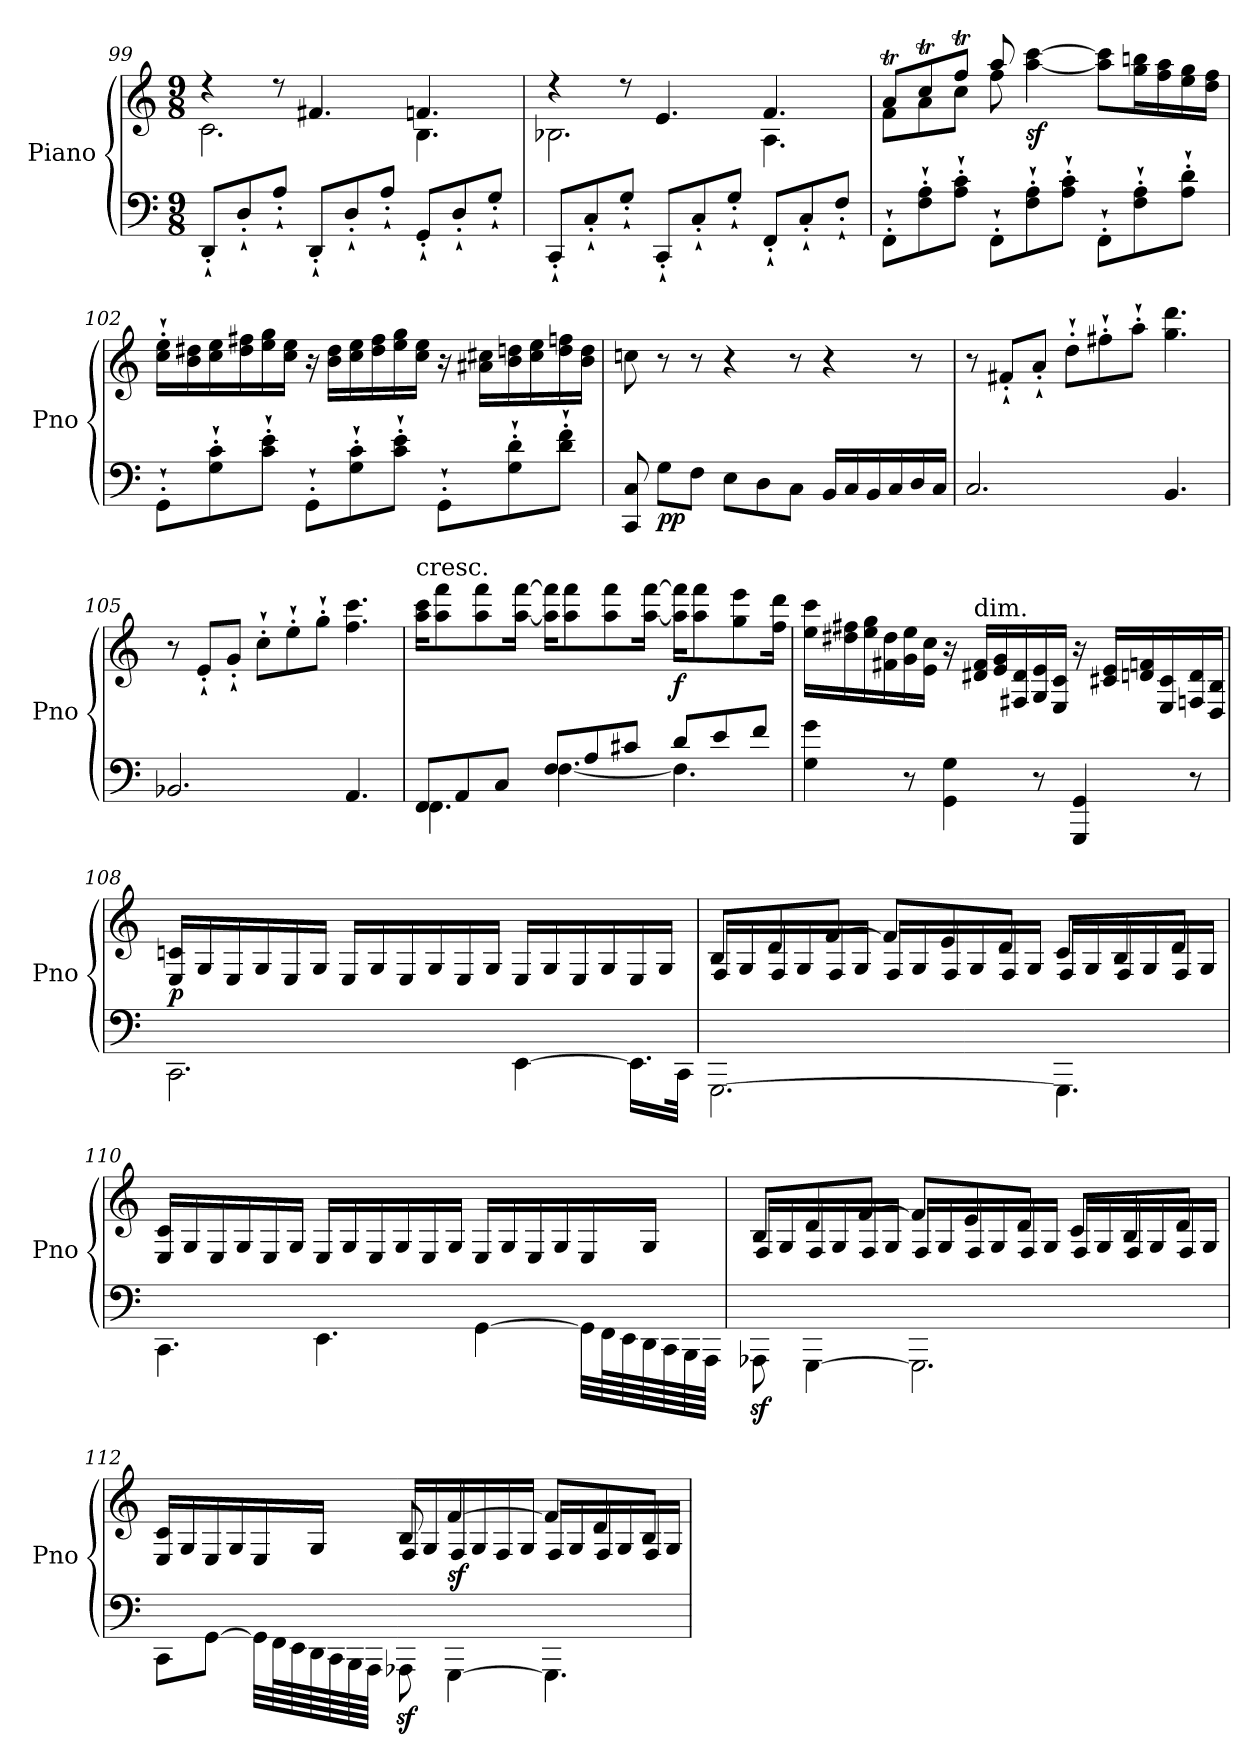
**kern	**kern	**dynam
*part1	*part1	*part1
*staff2	*staff1	*staff1/2
*I"Piano	*	*
*I'Pno	*	*
*clefF4	*clefG2	*
*k[]	*k[]	*
*M9/8	*M9/8	*
=99	=99	=99
*	*^	*
8DD'`/L	4rdd	2.c\	.
8D'`/	.	.	.
8A'`/J	8rdd	.	.
8DD'`/L	4.f#X/	.	.
8D'`/	.	.	.
8A'`/J	.	.	.
8GG'`/L	4.fn/	4.B\	.
8D'`/	.	.	.
8G'`/J	.	.	.
=100	=100	=100	=100
8CC'`/L	4rdd	2.B-X\	.
8C'`/	.	.	.
8G'`/J	8rdd	.	.
8CC'`/L	4.e/	.	.
8C'`/	.	.	.
8G'`/J	.	.	.
8FF'`/L	4.f/	4.A\	.
8C'`/	.	.	.
8F'`/J	.	.	.
=101	=101	=101	=101
8FF'`\L	8aT/L	8f\L	.
8F\'` 8A\'`	8ccT/	8a\	.
8A\'` 8c\'`J	8ffT/J	8cc\J	.
8FF'`\L	8aa/	8ff\	.
!	!	!	!LO:DY:b
8F\'` 8A\'`	[4aa\ [4ccc\	2ryy	sf
8A\'` 8c\'`J	.	.	.
8FF'`\L	8aa\] 8ccc\]L	.	.
8F\'` 8A\'`	16gg\ 16bbn\L	.	.
.	16ff\ 16aa\	.	.
8A\'` 8d\'`J	16ee\ 16gg\	8ryy	.
.	16dd\ 16ff\JJ	.	.
*	*v	*v	*
!!LO:LB:g=z
=102	=102	=102
8GG'`\L	16cc\'` 16ee\'`LL	.
.	16b\ 16dd#X\	.
8G\'` 8c\'`	16cc\ 16ee\	.
.	16dd#\ 16ff#X\	.
8c\'` 8e\'`J	16ee\ 16gg\	.
.	16cc\ 16ee\JJ	.
8GG'`\L	16r	.
.	16b\ 16dd#\LL	.
8G\'` 8c\'`	16cc\ 16ee\	.
.	16dd#\ 16ff#\	.
8c\'` 8e\'`J	16ee\ 16gg\	.
.	16cc\ 16ee\JJ	.
8GG'`\L	16r	.
.	16a#X\ 16cc#X\LL	.
8G\'` 8d\'`	16b\ 16ddn\	.
.	16cc#\ 16ee\	.
8d\'` 8f\'`J	16dd\ 16ffn\	.
.	16b\ 16dd\JJ	.
=103	=103	=103
8CC/ 8C/	8ccn\	.
!	!	!LO:DY:b=2
8G\L	8r	pp
8F\J	8r	.
8E\L	4r	.
8D\	.	.
8C\J	8r	.
16BB/LL	4r	.
16C/	.	.
16BB/	.	.
16C/	.	.
16D/	8r	.
16C/JJ	.	.
=104	=104	=104
2.C/	8r	.
.	8f#X'`/L	.
.	8a'`/J	.
.	8dd'`\L	.
.	8ff#X'`\	.
.	8aa'`\J	.
4.BB/	4.gg\ 4.ddd\	.
!!LO:PB:g=z
=105	=105	=105
2.BB-X/	8r	.
.	8e'`/L	.
.	8g'`/J	.
.	8cc'`\L	.
.	8ee'`\	.
.	8gg'`\J	.
4.AA/	4.ff\ 4.ccc\	.
=106	=106	=106
*^	*	*
!	!	!LO:TX:a:t=cresc.	!
8FF/L	4.FF\	16aa\ 16ccc\KL	.
.	.	8aa\ 8fff\	.
8AA/	.	.	.
.	.	8aa\ 8fff\	.
8C/J	.	.	.
.	.	[16aa\ [16fff\Jk	.
8F/L	[4.F\	16aa\] 16fff\]KL	.
.	.	8aa\ 8fff\	.
8A/	.	.	.
.	.	8aa\ 8fff\	.
8c#X/J	.	.	.
.	.	[16aa\ [16fff\Jk	.
!	!	!	!LO:DY:b
8d/L	4.F\]	16aa\] 16fff\]KL	f
.	.	8aa\ 8fff\	.
8e/	.	.	.
.	.	8gg\ 8eee\	.
8f/J	.	.	.
.	.	16ff\ 16ddd\Jk	.
*v	*v	*	*
!!LO:LB:g=z
=107	=107	=107
4G\ 4g\	16ee\ 16ccc\LL	.
.	16dd#X\ 16ff#X\	.
.	16ee\ 16gg\	.
.	16f#X\ 16dd#\	.
8r	16g\ 16ee\	.
.	16e\ 16cc\JJ	.
4GG\ 4G\	16r	.
!	!LO:TX:a:t=dim.	!
.	16d#X/ 16f#/LL	.
.	16e/ 16g/	.
.	16F#X/ 16d#/	.
8r	16G/ 16e/	.
.	16E/ 16c/JJ	.
4GGG/ 4GG/	16r	.
.	16c#X/ 16e/LL	.
.	16dn/ 16fn/	.
.	16E/ 16c#/	.
8r	16Fn/ 16d/	.
.	16D/ 16B/JJ	.
!!LO:LB:g=z
=108	=108	=108
!	!	!LO:DY:b
2.CC\	16E/ 16cn/LL	p
.	16G/	.
.	16E/	.
.	16G/	.
.	16E/	.
.	16G/JJ	.
.	16E/LL	.
.	16G/	.
.	16E/	.
.	16G/	.
.	16E/	.
.	16G/JJ	.
[4EE\	16E/LL	.
.	16G/	.
.	16E/	.
.	16G/	.
16.EE\LL]	16E/	.
.	16G/JJ	.
32CC\JJk	.	.
!!LO:LB:g=z
=109	=109	=109
*	*^	*
[2.GGG\	8B/L	16F/LL	.
.	.	16G/	.
.	8d/	16F/	.
.	.	16G/	.
.	[8f/J	16F/	.
.	.	16G/JJ	.
.	8f/L]	16F/LL	.
.	.	16G/	.
.	8e/	16F/	.
.	.	16G/	.
.	8d/J	16F/	.
.	.	16G/JJ	.
4.GGG\]	8c/L	16F/LL	.
.	.	16G/	.
.	8B/	16F/	.
.	.	16G/	.
.	8d/J	16F/	.
.	.	16G/JJ	.
*	*v	*v	*
!!LO:LB:g=z
=110	=110	=110
4.CC\	16E/ 16c/LL	.
.	16G/	.
.	16E/	.
.	16G/	.
.	16E/	.
.	16G/JJ	.
4.EE\	16E/LL	.
.	16G/	.
.	16E/	.
.	16G/	.
.	16E/	.
.	16G/JJ	.
[4GG\	16E/LL	.
.	16G/	.
.	16E/	.
.	16G/	.
32GG\LLL]	16E/	.
64FF\L	.	.
64EE\	.	.
64DD\	16G/JJ	.
64CC\	.	.
64BBB\	.	.
64AAA\JJJJ	.	.
!!LO:LB:g=z
=111	=111	=111
*	*^	*
8AAA-Xz<\	8B/L	16F/LL	.
.	.	16G/	.
[4GGG\	8d/	16F/	.
.	.	16G/	.
.	[8f/J	16F/	.
.	.	16G/JJ	.
2.GGG\]	8f/L]	16F/LL	.
.	.	16G/	.
.	8e/	16F/	.
.	.	16G/	.
.	8d/J	16F/	.
.	.	16G/JJ	.
.	8c/L	16F/LL	.
.	.	16G/	.
.	8B/	16F/	.
.	.	16G/	.
.	8d/J	16F/	.
.	.	16G/JJ	.
!!LO:PB:g=z	!!
=112	=112	=112	=112
8CC\L	16E/ 16c/LL	4.ryy	.
.	16G/	.	.
[8GG\J	16E/	.	.
.	16G/	.	.
32GG\LLL]	16E/	.	.
64FF\L	.	.	.
64EE\	.	.	.
64DD\	16G/JJ	.	.
64CC\	.	.	.
64BBB\	.	.	.
64AAA\JJJJ	.	.	.
8AAA-Xz<\	8B/	16F/LL	.
.	.	16G/	.
!	!	!	!LO:DY:b
[4GGG\	[4f/	16F/	sf
.	.	16G/	.
.	.	16F/	.
.	.	16G/JJ	.
4.GGG\]	8f/L]	16F/LL	.
.	.	16G/	.
.	8d/	16F/	.
.	.	16G/	.
.	8B/J	16F/	.
.	.	16G/JJ	.
*	*v	*v	*
=	=	=
*-	*-	*-
